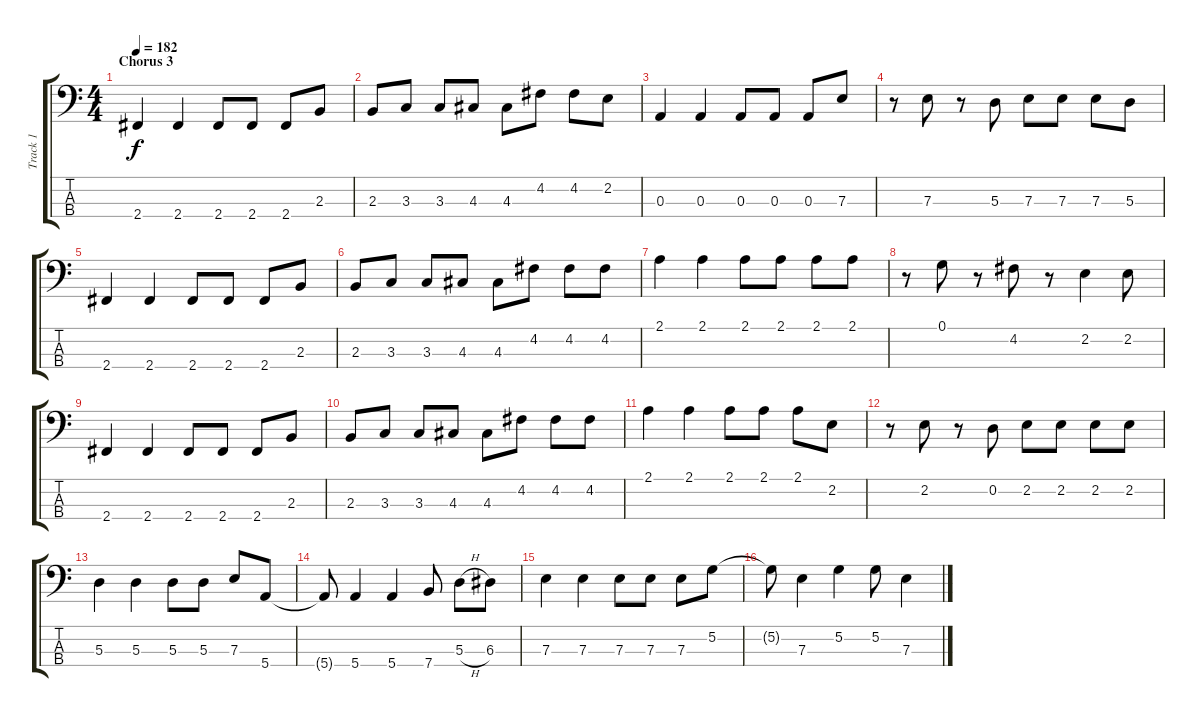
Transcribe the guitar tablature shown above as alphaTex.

\track ("Track 1" "Track 1") {instrument electricbassfinger}
\staff {score tabs}
\tuning (G2 D2 A1 E1) {hide}
\ts (4 4)
\section ("" "Chorus 3")
\tempo 182
\clef f4
\ks c
2.4.4{dy f} 2.4.4 2.4.8 2.4.8 2.4.8 2.3.8 |
2.3.8 3.3.8 3.3.8 4.3.8 4.3.8 4.2.8 4.2.8 2.2.8 |
0.3.4 0.3.4 0.3.8 0.3.8 0.3.8 7.3.8 |
r.8 7.3.8 r.8 5.3.8 7.3.8 7.3.8 7.3.8 5.3.8 |
2.4.4 2.4.4 2.4.8 2.4.8 2.4.8 2.3.8 |
2.3.8 3.3.8 3.3.8 4.3.8 4.3.8 4.2.8 4.2.8 4.2.8 |
2.1.4 2.1.4 2.1.8 2.1.8 2.1.8 2.1.8 |
r.8 0.1.8 r.8 4.2.8 r.8 2.2.4 2.2.8 |
2.4.4 2.4.4 2.4.8 2.4.8 2.4.8 2.3.8 |
2.3.8 3.3.8 3.3.8 4.3.8 4.3.8 4.2.8 4.2.8 4.2.8 |
2.1.4 2.1.4 2.1.8 2.1.8 2.1.8 2.2.8 |
r.8 2.2.8 r.8 0.2.8 2.2.8 2.2.8 2.2.8 2.2.8 |
5.3.4 5.3.4 5.3.8 5.3.8 7.3.8 5.4.8 |
5.4{t}.8 5.4.4 5.4.4 7.4.8 5.3{h}.8 6.3.8 |
7.3.4 7.3.4 7.3.8 7.3.8 7.3.8 5.2.8 |
5.2{t}.8 7.3.4 5.2.4 5.2.8 7.3.4
